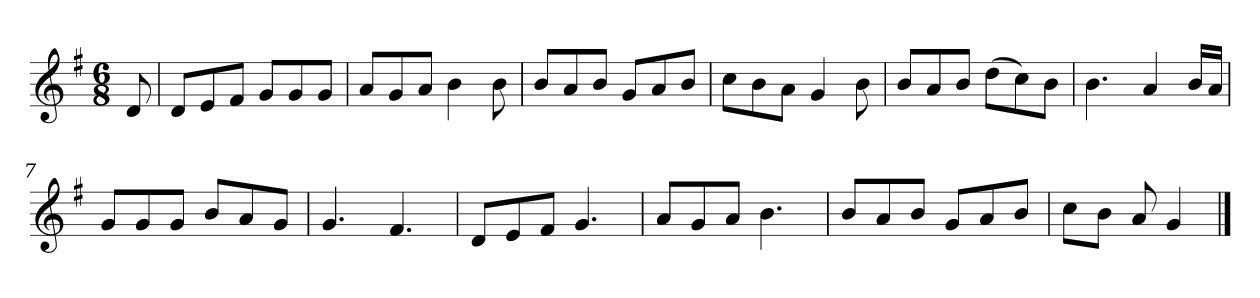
**kern
*part1
*staff1
*k[f#]
*M6/8
*MM120
=
8d
=1
8dL
8e
8f#J
8gL
8g
8gJ
=2
8aL
8g
8aJ
4b
8b
=3
8bL
8a
8bJ
8gL
8a
8bJ
=4
8ccL
8b
8aJ
4g
8b
=5
8bL
8a
8bJ
(8ddL
8cc)
8bJ
=6
4.b
4a
16bLL
16aJJ
=7
8gL
8g
8gJ
8bL
8a
8gJ
=8
4.g
4.f#
=9
8dL
8e
8f#J
4.g
=10
8aL
8g
8aJ
4.b
=11
8bL
8a
8bJ
8gL
8a
8bJ
=12
8ccL
8bJ
8a
4g
==
*-
